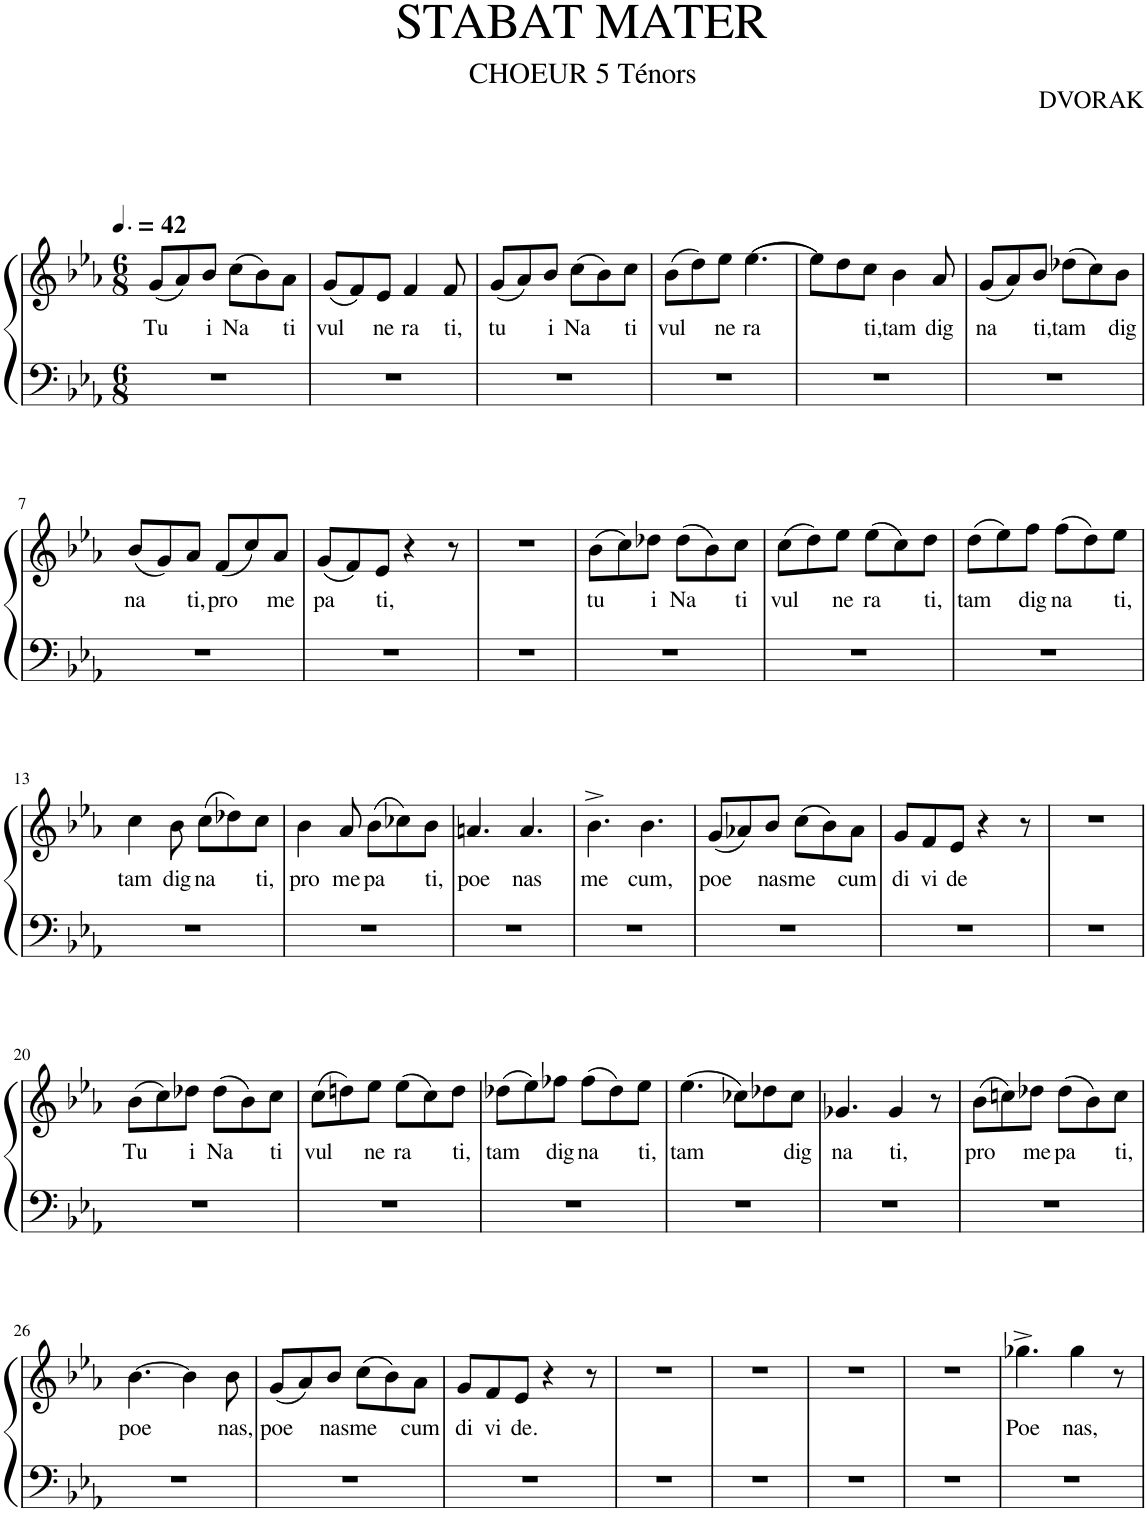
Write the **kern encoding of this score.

**kern	**kern	**text
*part1	*part1	*part1
*staff2	*staff1	*staff1
*I"Piano	*	*
*I'Pno.	*	*
*clefF4	*clefG2	*
*k[b-e-a-]	*k[b-e-a-]	*
*M6/8	*M6/8	*
*MM63	*MM63	*
=1	=1	=1
!	!	!LO:LY:b
2.r	(8g/L	Tu
.	8a-/)	.
!	!	!LO:LY:b
.	8b-/J	i
!	!	!LO:LY:b
.	(8cc\L	Na
.	8b-\)	.
!	!	!LO:LY:b
.	8a-\J	ti
=2	=2	=2
!	!	!LO:LY:b
2.r	(8g/L	vul
.	8f/)	.
!	!	!LO:LY:b
.	8e-/J	ne
!	!	!LO:LY:b
.	4f/	ra
!	!	!LO:LY:b
.	8f/	ti,
=3	=3	=3
!	!	!LO:LY:b
2.r	(8g/L	tu
.	8a-/)	.
!	!	!LO:LY:b
.	8b-/J	i
!	!	!LO:LY:b
.	(8cc\L	Na
.	8b-\)	.
!	!	!LO:LY:b
.	8cc\J	ti
=4	=4	=4
!	!	!LO:LY:b
2.r	(8b-\L	vul
.	8dd\)	.
!	!	!LO:LY:b
.	8ee-\J	ne
!	!	!LO:LY:b
.	([4.ee-\	ra
=5	=5	=5
2.r	8ee-\L])	.
.	8dd\	.
!	!	!LO:LY:b
.	8cc\J	ti,
!	!	!LO:LY:b
.	4b-\	tam
!	!	!LO:LY:b
.	8a-/	dig
=6	=6	=6
!	!	!LO:LY:b
2.r	(8g/L	na
.	8a-/)	.
!	!	!LO:LY:b
.	8b-/J	ti,
!	!	!LO:LY:b
.	(8dd-X\L	tam
.	8cc\)	.
!	!	!LO:LY:b
.	8b-\J	dig
!!LO:LB:g=z
=7	=7	=7
!	!	!LO:LY:b
2.r	(8b-/L	na
.	8g/)	.
!	!	!LO:LY:b
.	8a-/J	ti,
!	!	!LO:LY:b
.	(8f/L	pro
.	8cc/)	.
!	!	!LO:LY:b
.	8a-/J	me
=8	=8	=8
!	!	!LO:LY:b
2.r	(8g/L	pa
.	8f/)	.
!	!	!LO:LY:b
.	8e-/J	ti,
.	4r	.
.	8r	.
=9	=9	=9
2.r	2.r	.
=10	=10	=10
!	!	!LO:LY:b
2.r	(8b-\L	tu
.	8cc\)	.
!	!	!LO:LY:b
.	8dd-X\J	i
!	!	!LO:LY:b
.	(8dd-\L	Na
.	8b-\)	.
!	!	!LO:LY:b
.	8cc\J	ti
=11	=11	=11
!	!	!LO:LY:b
2.r	(8cc\L	vul
.	8dd\)	.
!	!	!LO:LY:b
.	8ee-\J	ne
!	!	!LO:LY:b
.	(8ee-\L	ra
.	8cc\)	.
!	!	!LO:LY:b
.	8dd\J	ti,
=12	=12	=12
!	!	!LO:LY:b
2.r	(8dd\L	tam
.	8ee-\)	.
!	!	!LO:LY:b
.	8ff\J	dig
!	!	!LO:LY:b
.	(8ff\L	na
.	8dd\)	.
!	!	!LO:LY:b
.	8ee-\J	ti,
!!LO:LB:g=z
=13	=13	=13
!	!	!LO:LY:b
2.r	4cc\	tam
!	!	!LO:LY:b
.	8b-\	dig
!	!	!LO:LY:b
.	(8cc\L	na
.	8dd-X\)	.
!	!	!LO:LY:b
.	8cc\J	ti,
=14	=14	=14
!	!	!LO:LY:b
2.r	4b-\	pro
!	!	!LO:LY:b
.	8a-/	me
!	!	!LO:LY:b
.	(8b-\L	pa
.	8cc-X\)	.
!	!	!LO:LY:b
.	8b-\J	ti,
=15	=15	=15
!	!	!LO:LY:b
2.r	4.an/	poe
!	!	!LO:LY:b
.	4.a/	nas
=16	=16	=16
!	!	!LO:LY:b
2.r	4.b-^\	me
!	!	!LO:LY:b
.	4.b-\	cum,
=17	=17	=17
!	!	!LO:LY:b
2.r	(8g/L	poe
.	8a-X/)	.
!	!	!LO:LY:b
.	8b-/J	nas
!	!	!LO:LY:b
.	(8cc\L	me
.	8b-\)	.
!	!	!LO:LY:b
.	8a-\J	cum
=18	=18	=18
!	!	!LO:LY:b
2.r	8g/L	di
!	!	!LO:LY:b
.	8f/	vi
!	!	!LO:LY:b
.	8e-/J	de
.	4r	.
.	8r	.
=19	=19	=19
2.r	2.r	.
!!LO:LB:g=z
=20	=20	=20
!	!	!LO:LY:b
2.r	(8b-\L	Tu
.	8cc\)	.
!	!	!LO:LY:b
.	8dd-X\J	i
!	!	!LO:LY:b
.	(8dd-\L	Na
.	8b-\)	.
!	!	!LO:LY:b
.	8cc\J	ti
=21	=21	=21
!	!	!LO:LY:b
2.r	(8cc\L	vul
.	8ddn\)	.
!	!	!LO:LY:b
.	8ee-\J	ne
!	!	!LO:LY:b
.	(8ee-\L	ra
.	8cc\)	.
!	!	!LO:LY:b
.	8dd\J	ti,
=22	=22	=22
!	!	!LO:LY:b
2.r	(8dd-X\L	tam
.	8ee-\)	.
!	!	!LO:LY:b
.	8ff-X\J	dig
!	!	!LO:LY:b
.	(8ff-\L	na
.	8dd-\)	.
!	!	!LO:LY:b
.	8ee-\J	ti,
=23	=23	=23
!	!	!LO:LY:b
2.r	(4.ee-\	tam
.	8cc-X\L)	.
.	8dd-X\	.
!	!	!LO:LY:b
.	8cc-\J	dig
=24	=24	=24
!	!	!LO:LY:b
2.r	4.g-X/	na
!	!	!LO:LY:b
.	4g-/	ti,
.	8r	.
=25	=25	=25
!	!	!LO:LY:b
2.r	(8b-\L	pro
.	8ccn\)	.
!	!	!LO:LY:b
.	8dd-X\J	me
!	!	!LO:LY:b
.	(8dd-\L	pa
.	8b-\)	.
!	!	!LO:LY:b
.	8cc\J	ti,
!!LO:LB:g=z
=26	=26	=26
!	!	!LO:LY:b
2.r	[4.b-\	poe
.	4b-\]	.
!	!	!LO:LY:b
.	8b-\	nas,
=27	=27	=27
!	!	!LO:LY:b
2.r	(8g/L	poe
.	8a-/)	.
!	!	!LO:LY:b
.	8b-/J	nas
!	!	!LO:LY:b
.	(8cc\L	me
.	8b-\)	.
!	!	!LO:LY:b
.	8a-\J	cum
=28	=28	=28
!	!	!LO:LY:b
2.r	8g/L	di
!	!	!LO:LY:b
.	8f/	vi
!	!	!LO:LY:b
.	8e-/J	de.
.	4r	.
.	8r	.
=29	=29	=29
2.r	2.r	.
=30	=30	=30
2.r	2.r	.
=31	=31	=31
2.r	2.r	.
=32	=32	=32
2.r	2.r	.
=33	=33	=33
!	!	!LO:LY:b
2.r	4.gg-X^\	Poe
!	!	!LO:LY:b
.	4gg-\	nas,
.	8r	.
=	=	=
*-	*-	*-
